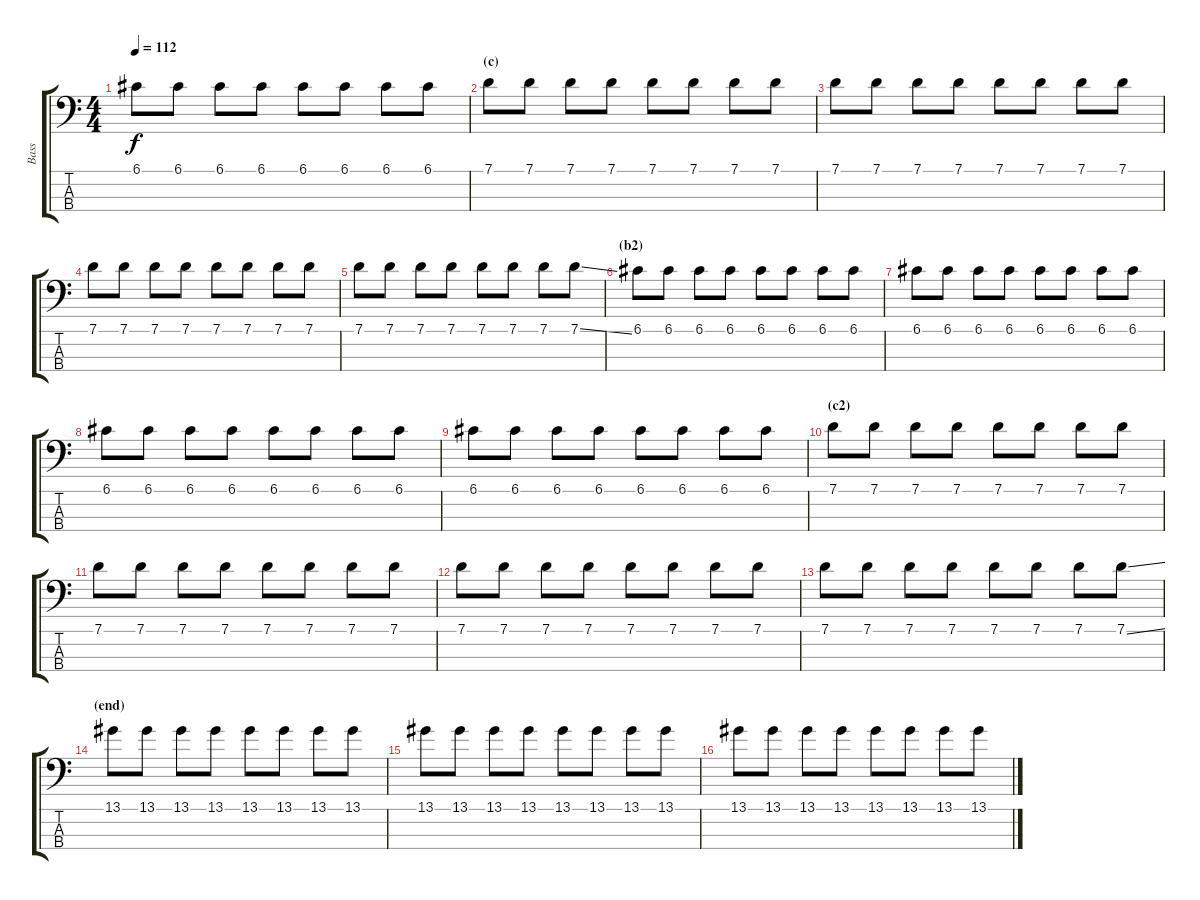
\track ("Bass" "Bass") {instrument electricbassfinger}
\staff {score tabs}
\tuning (G2 D2 A1 E1) {hide}
\ts (4 4)
\tempo 112
\clef f4
\ks c
6.1.8{dy f} 6.1.8 6.1.8 6.1.8 6.1.8 6.1.8 6.1.8 6.1.8 |
\section ("" "(c)")
7.1.8 7.1.8 7.1.8 7.1.8 7.1.8 7.1.8 7.1.8 7.1.8 |
7.1.8 7.1.8 7.1.8 7.1.8 7.1.8 7.1.8 7.1.8 7.1.8 |
7.1.8 7.1.8 7.1.8 7.1.8 7.1.8 7.1.8 7.1.8 7.1.8 |
7.1.8 7.1.8 7.1.8 7.1.8 7.1.8 7.1.8 7.1.8 7.1{ss}.8 |
\section ("" "(b2)")
6.1.8 6.1.8 6.1.8 6.1.8 6.1.8 6.1.8 6.1.8 6.1.8 |
6.1.8 6.1.8 6.1.8 6.1.8 6.1.8 6.1.8 6.1.8 6.1.8 |
6.1.8 6.1.8 6.1.8 6.1.8 6.1.8 6.1.8 6.1.8 6.1.8 |
6.1.8 6.1.8 6.1.8 6.1.8 6.1.8 6.1.8 6.1.8 6.1.8 |
\section ("" "(c2)")
7.1.8 7.1.8 7.1.8 7.1.8 7.1.8 7.1.8 7.1.8 7.1.8 |
7.1.8 7.1.8 7.1.8 7.1.8 7.1.8 7.1.8 7.1.8 7.1.8 |
7.1.8 7.1.8 7.1.8 7.1.8 7.1.8 7.1.8 7.1.8 7.1.8 |
7.1.8 7.1.8 7.1.8 7.1.8 7.1.8 7.1.8 7.1.8 7.1{ss}.8 |
\section ("" "(end)")
13.1.8 13.1.8 13.1.8 13.1.8 13.1.8 13.1.8 13.1.8 13.1.8 |
13.1.8 13.1.8 13.1.8 13.1.8 13.1.8 13.1.8 13.1.8 13.1.8 |
13.1.8 13.1.8 13.1.8 13.1.8 13.1.8 13.1.8 13.1.8 13.1.8
